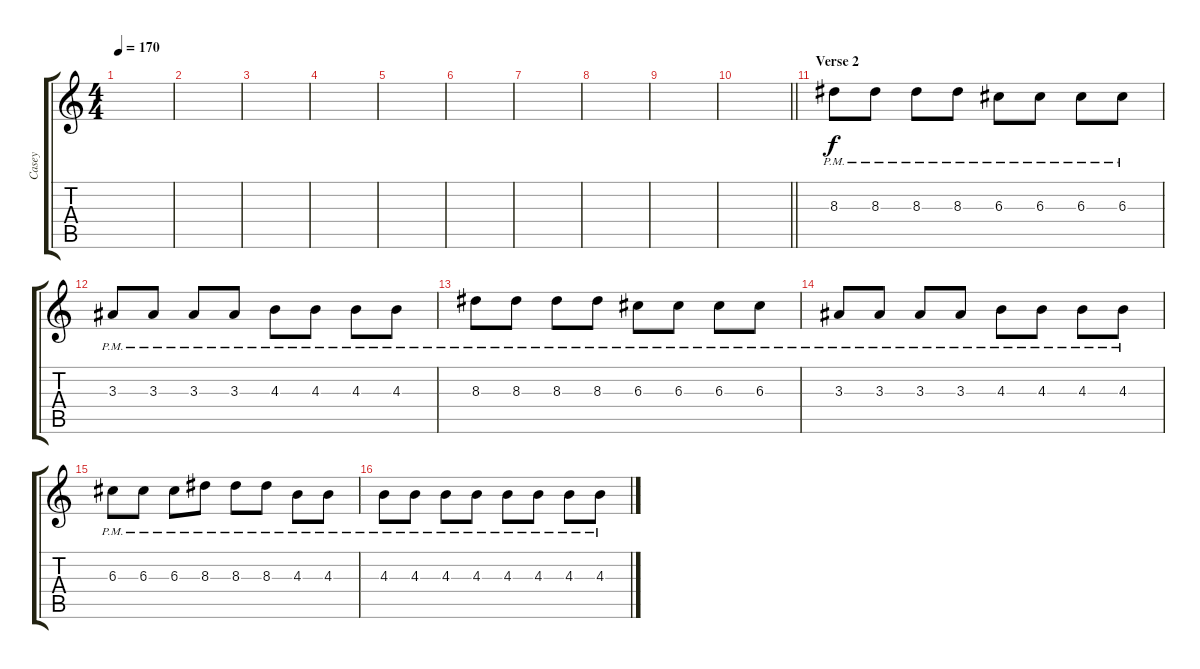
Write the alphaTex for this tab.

\track ("Casey" "Casey") {instrument acousticguitarsteel}
\staff {score tabs}
\tuning (E4 B3 G3 D3 A2 E2) {hide}
\ts (4 4)
\tempo 170
\clef g2
\ks c
|
|
|
|
|
|
|
|
|
\barLineRight lightlight
|
\section ("" "Verse 2")
8.3{pm}.8 8.3{pm}.8 8.3{pm}.8 8.3{pm}.8 6.3{pm}.8 6.3{pm}.8 6.3{pm}.8 6.3{pm}.8 |
3.3{pm}.8 3.3{pm}.8 3.3{pm}.8 3.3{pm}.8 4.3{pm}.8 4.3{pm}.8 4.3{pm}.8 4.3{pm}.8 |
8.3{pm}.8 8.3{pm}.8 8.3{pm}.8 8.3{pm}.8 6.3{pm}.8 6.3{pm}.8 6.3{pm}.8 6.3{pm}.8 |
3.3{pm}.8 3.3{pm}.8 3.3{pm}.8 3.3{pm}.8 4.3{pm}.8 4.3{pm}.8 4.3{pm}.8 4.3{pm}.8 |
6.3{pm}.8 6.3{pm}.8 6.3{pm}.8 8.3{pm}.8 8.3{pm}.8 8.3{pm}.8 4.3{pm}.8 4.3{pm}.8 |
4.3{pm}.8 4.3{pm}.8 4.3{pm}.8 4.3{pm}.8 4.3{pm}.8 4.3{pm}.8 4.3{pm}.8 4.3{pm}.8
